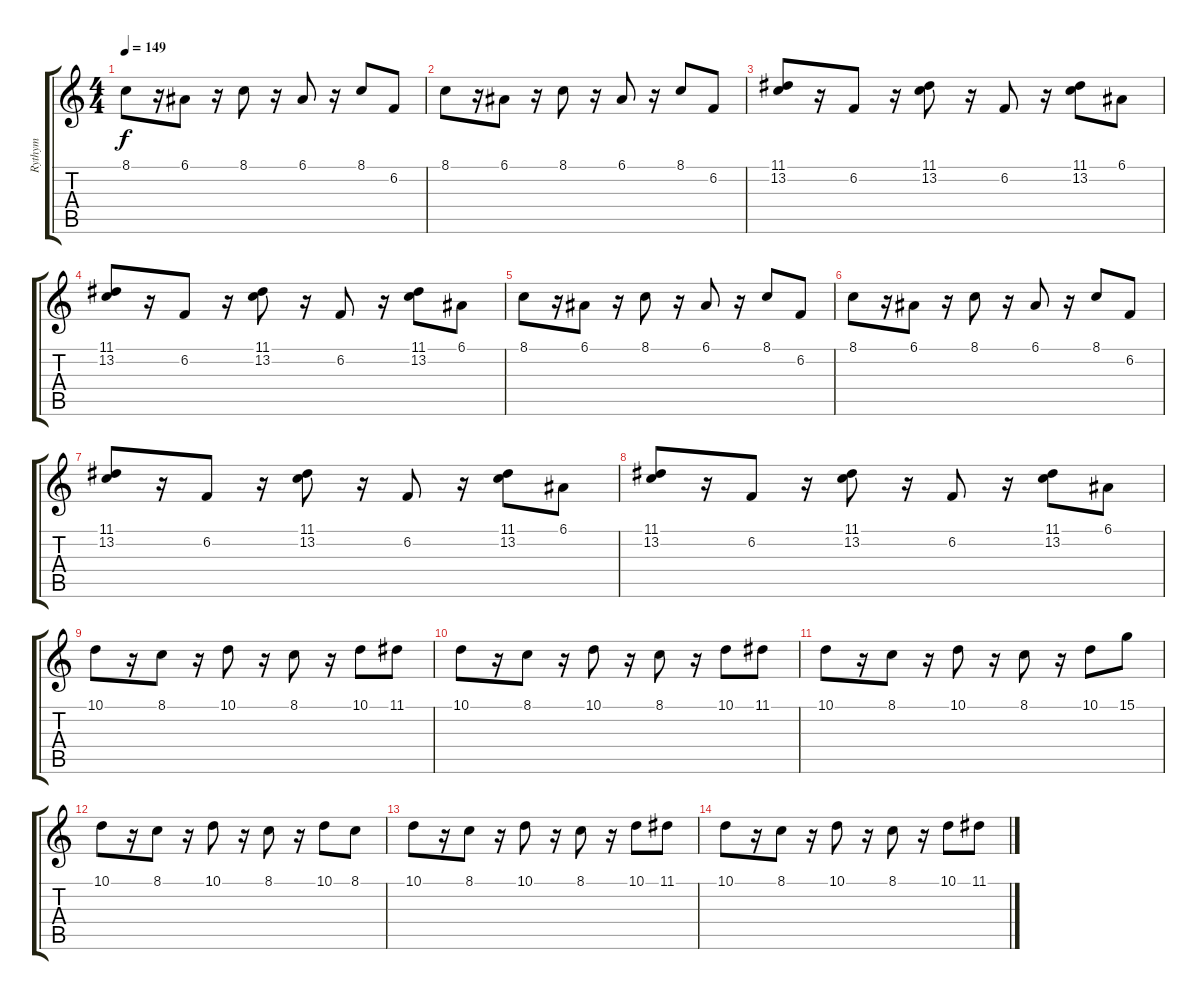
\track ("Rythym" "Rythym") {instrument fx4atmosphere}
\staff {score tabs}
\tuning (E4 B3 G3 D3 A2 E2) {hide}
\ts (4 4)
\tempo 149
\clef g2
\ks c
8.1.8{dy f} r.16 6.1.8 r.16 8.1.8 r.16 6.1.8 r.16 8.1.8 6.2.8 |
8.1.8 r.16 6.1.8 r.16 8.1.8 r.16 6.1.8 r.16 8.1.8 6.2.8 |
(11.1 13.2).8 r.16 6.2.8 r.16 (11.1 13.2).8 r.16 6.2.8 r.16 (11.1 13.2).8 6.1.8 |
(11.1 13.2).8 r.16 6.2.8 r.16 (11.1 13.2).8 r.16 6.2.8 r.16 (11.1 13.2).8 6.1.8 |
8.1.8 r.16 6.1.8 r.16 8.1.8 r.16 6.1.8 r.16 8.1.8 6.2.8 |
8.1.8 r.16 6.1.8 r.16 8.1.8 r.16 6.1.8 r.16 8.1.8 6.2.8 |
(11.1 13.2).8 r.16 6.2.8 r.16 (11.1 13.2).8 r.16 6.2.8 r.16 (11.1 13.2).8 6.1.8 |
(11.1 13.2).8 r.16 6.2.8 r.16 (11.1 13.2).8 r.16 6.2.8 r.16 (11.1 13.2).8 6.1.8 |
10.1.8 r.16 8.1.8 r.16 10.1.8 r.16 8.1.8 r.16 10.1.8 11.1.8 |
10.1.8 r.16 8.1.8 r.16 10.1.8 r.16 8.1.8 r.16 10.1.8 11.1.8 |
10.1.8 r.16 8.1.8 r.16 10.1.8 r.16 8.1.8 r.16 10.1.8 15.1.8 |
10.1.8 r.16 8.1.8 r.16 10.1.8 r.16 8.1.8 r.16 10.1.8 8.1.8 |
10.1.8 r.16 8.1.8 r.16 10.1.8 r.16 8.1.8 r.16 10.1.8 11.1.8 |
10.1.8 r.16 8.1.8 r.16 10.1.8 r.16 8.1.8 r.16 10.1.8 11.1.8
